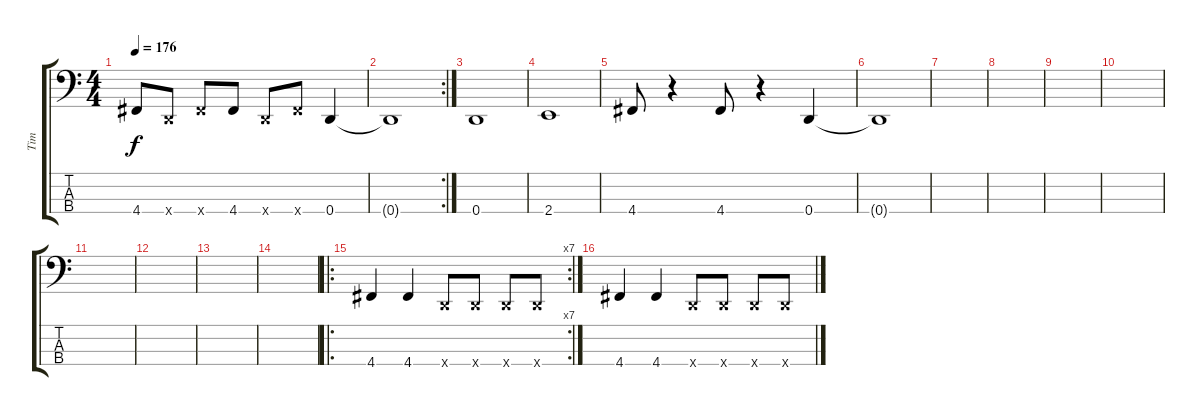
\track ("Tim" "Tim") {instrument electricbassfinger}
\staff {score tabs}
\tuning (G2 D2 A1 D1) {hide}
\ts (4 4)
\tempo 176
\clef f4
\ks c
4.4.8{dy f} 0.4{x}.8 4.4{x}.8 4.4.8 0.4{x}.8 4.4{x}.8 0.4.4 |
\rc 2
0.4{t}.1 |
0.4.1 |
2.4.1 |
4.4.8 r.4 4.4.8 r.4 0.4.4 |
0.4{t}.1 |
|
|
|
|
|
|
|
|
\ro
\rc 7
4.4.4 4.4.4 0.4{x}.8 0.4{x}.8 0.4{x}.8 0.4{x}.8 |
4.4.4 4.4.4 0.4{x}.8 0.4{x}.8 0.4{x}.8 0.4{x}.8
